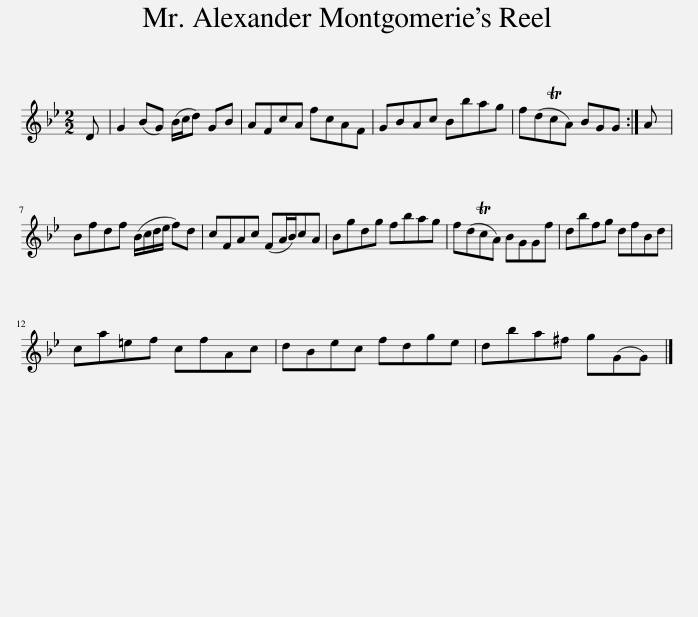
X:1
L:1/8
M:2/2
I:linebreak $
K:Gmin
V:1 treble
V:1
 D | G2 (BG) (B/c/d) GB | AFcA fcAF | GBAc Bbag | f(dTcA) BGG :| %5
 A |$ Bfdf (B/c/d/e/ f)d | cFAc (FA/B/)cA | Bgdg fbag | f(dTcA) BGGf | %10
 dbfg dfBd |$ ca=ef cfAc | dBec fdge | dba^f g(GG) |] %14
